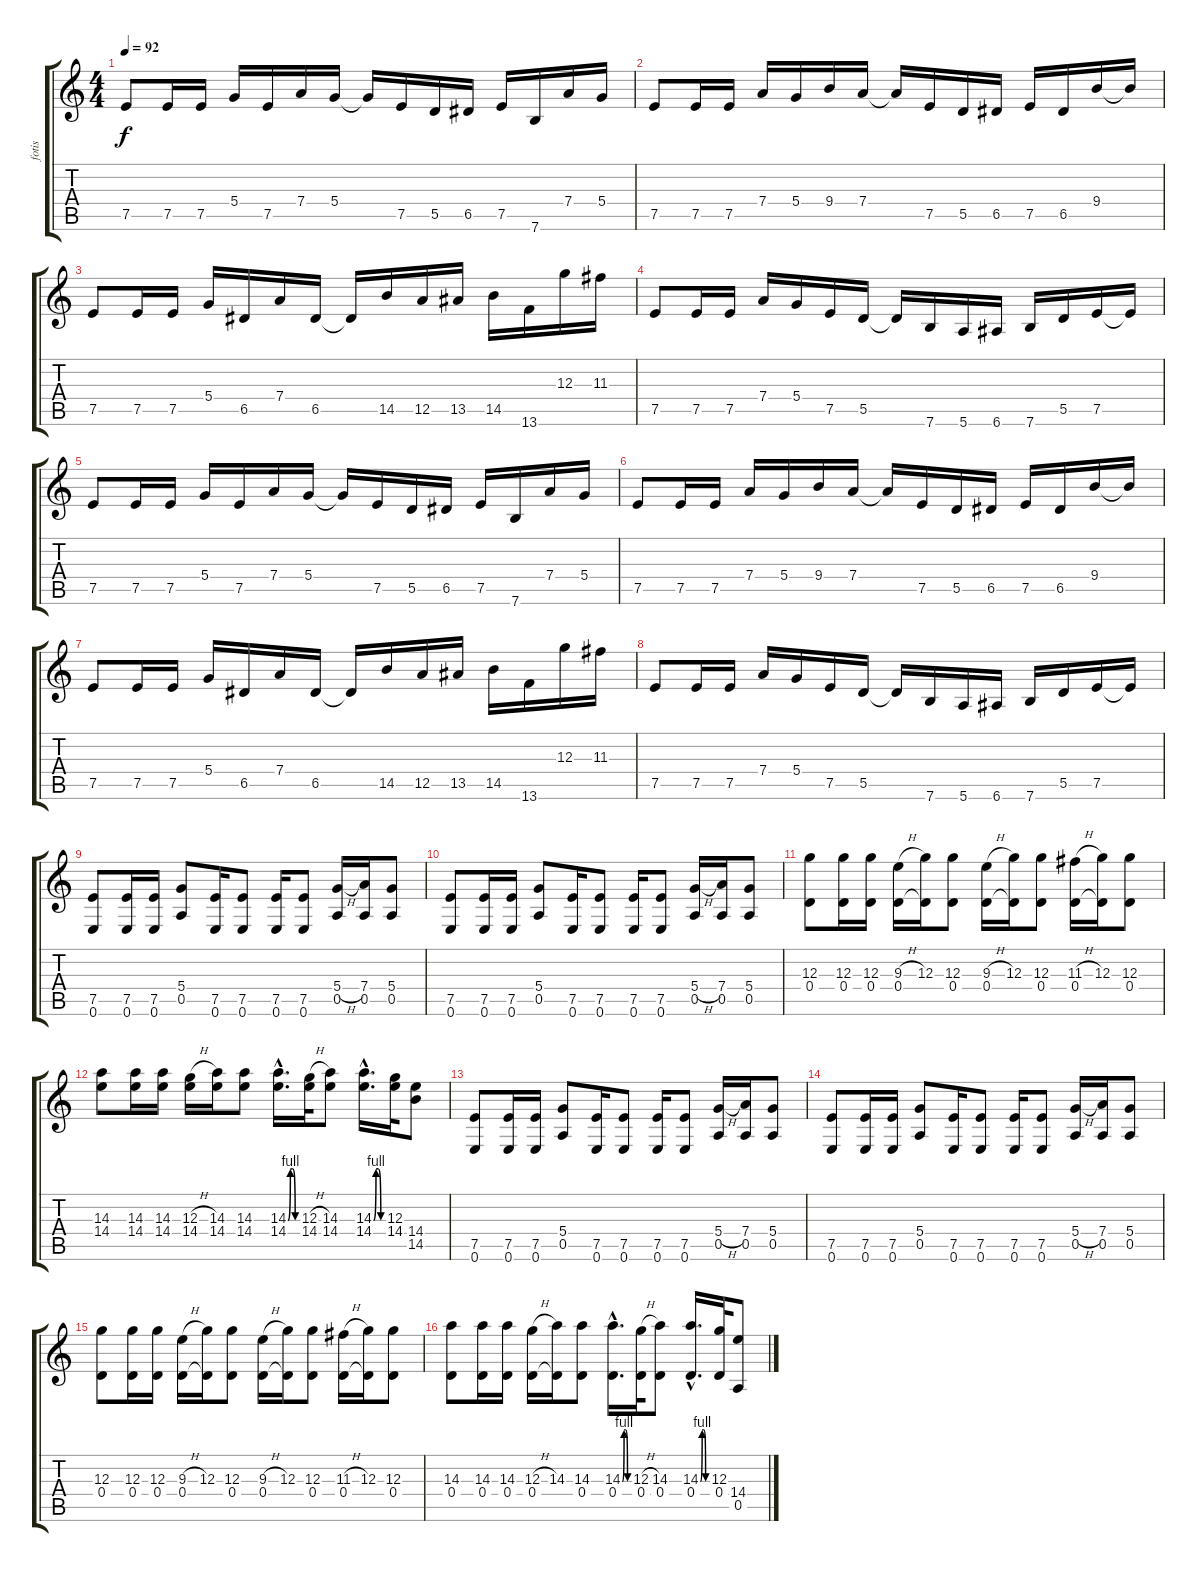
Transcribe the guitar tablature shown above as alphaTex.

\track ("fotis" "fotis") {instrument overdrivenguitar}
\staff {score tabs}
\tuning (E4 B3 G3 D3 A2 E2) {hide}
\ts (4 4)
\tempo 92
\clef g2
\ks c
7.5.8{dy f} 7.5.16 7.5.16 5.4.16 7.5.16 7.4.16 5.4.16 5.4{t}.16 7.5.16 5.5.16 6.5.16 7.5.16 7.6.16 7.4.16 5.4.16 |
7.5.8 7.5.16 7.5.16 7.4.16 5.4.16 9.4.16 7.4.16 7.4{t}.16 7.5.16 5.5.16 6.5.16 7.5.16 6.5.16 9.4.16 9.4{t}.16 |
7.5.8 7.5.16 7.5.16 5.4.16 6.5.16 7.4.16 6.5.16 6.5{t}.16 14.5.16 12.5.16 13.5.16 14.5.16 13.6.16 12.3.16 11.3.16 |
7.5.8 7.5.16 7.5.16 7.4.16 5.4.16 7.5.16 5.5.16 5.5{t}.16 7.6.16 5.6.16 6.6.16 7.6.16 5.5.16 7.5.16 7.5{t}.16 |
7.5.8 7.5.16 7.5.16 5.4.16 7.5.16 7.4.16 5.4.16 5.4{t}.16 7.5.16 5.5.16 6.5.16 7.5.16 7.6.16 7.4.16 5.4.16 |
7.5.8 7.5.16 7.5.16 7.4.16 5.4.16 9.4.16 7.4.16 7.4{t}.16 7.5.16 5.5.16 6.5.16 7.5.16 6.5.16 9.4.16 9.4{t}.16 |
7.5.8 7.5.16 7.5.16 5.4.16 6.5.16 7.4.16 6.5.16 6.5{t}.16 14.5.16 12.5.16 13.5.16 14.5.16 13.6.16 12.3.16 11.3.16 |
7.5.8 7.5.16 7.5.16 7.4.16 5.4.16 7.5.16 5.5.16 5.5{t}.16 7.6.16 5.6.16 6.6.16 7.6.16 5.5.16 7.5.16 7.5{t}.16 |
(7.5 0.6).8 (7.5 0.6).16 (7.5 0.6).16 (5.4 0.5).8 (7.5 0.6).16 (7.5 0.6).8 (7.5 0.6).16 (7.5 0.6).8 (5.4{h} 0.5).16 (7.4 0.5).16 (5.4 0.5).8 |
(7.5 0.6).8 (7.5 0.6).16 (7.5 0.6).16 (5.4 0.5).8 (7.5 0.6).16 (7.5 0.6).8 (7.5 0.6).16 (7.5 0.6).8 (5.4{h} 0.5).16 (7.4 0.5).16 (5.4 0.5).8 |
(12.3 0.4).8 (12.3 0.4).16 (12.3 0.4).16 (9.3{h} 0.4).16 (12.3 0.4{t}).16 (12.3 0.4).8 (9.3{h} 0.4).16 (12.3 0.4{t}).16 (12.3 0.4).8 (11.3{h} 0.4).16 (12.3 0.4{t}).16 (12.3 0.4).8 |
(14.3 14.4).8 (14.3 14.4).16 (14.3 14.4).16 (12.3{h} 14.4).16 (14.3 14.4).16 (14.3 14.4).8 (14.3{be (custom 0 0 15 4 30 4 45 0 60 0) hac} 14.4{hac}).16{d} (12.3{h} 14.4).32 (14.3 14.4).8 (14.3{be (custom 0 0 15 4 30 4 45 0 60 0) hac} 14.4{hac}).16{d} (12.3 14.4).32 (14.4 14.5).8 |
(7.5 0.6).8 (7.5 0.6).16 (7.5 0.6).16 (5.4 0.5).8 (7.5 0.6).16 (7.5 0.6).8 (7.5 0.6).16 (7.5 0.6).8 (5.4{h} 0.5).16 (7.4 0.5).16 (5.4 0.5).8 |
(7.5 0.6).8 (7.5 0.6).16 (7.5 0.6).16 (5.4 0.5).8 (7.5 0.6).16 (7.5 0.6).8 (7.5 0.6).16 (7.5 0.6).8 (5.4{h} 0.5).16 (7.4 0.5).16 (5.4 0.5).8 |
(12.3 0.4).8 (12.3 0.4).16 (12.3 0.4).16 (9.3{h} 0.4).16 (12.3 0.4{t}).16 (12.3 0.4).8 (9.3{h} 0.4).16 (12.3 0.4{t}).16 (12.3 0.4).8 (11.3{h} 0.4).16 (12.3 0.4{t}).16 (12.3 0.4).8 |
(14.3 0.4).8 (14.3 0.4).16 (14.3 0.4).16 (12.3{h} 0.4).16 (14.3 0.4{t}).16 (14.3 0.4).8 (14.3{be (custom 0 0 15 4 30 4 45 0 60 0) hac} 0.4{hac}).16{d} (12.3{h} 0.4).32 (14.3 0.4).8 (14.3{be (custom 0 0 15 4 30 4 45 0 60 0) hac} 0.4{hac}).16{d} (12.3 0.4).32 (14.4 0.5).8
